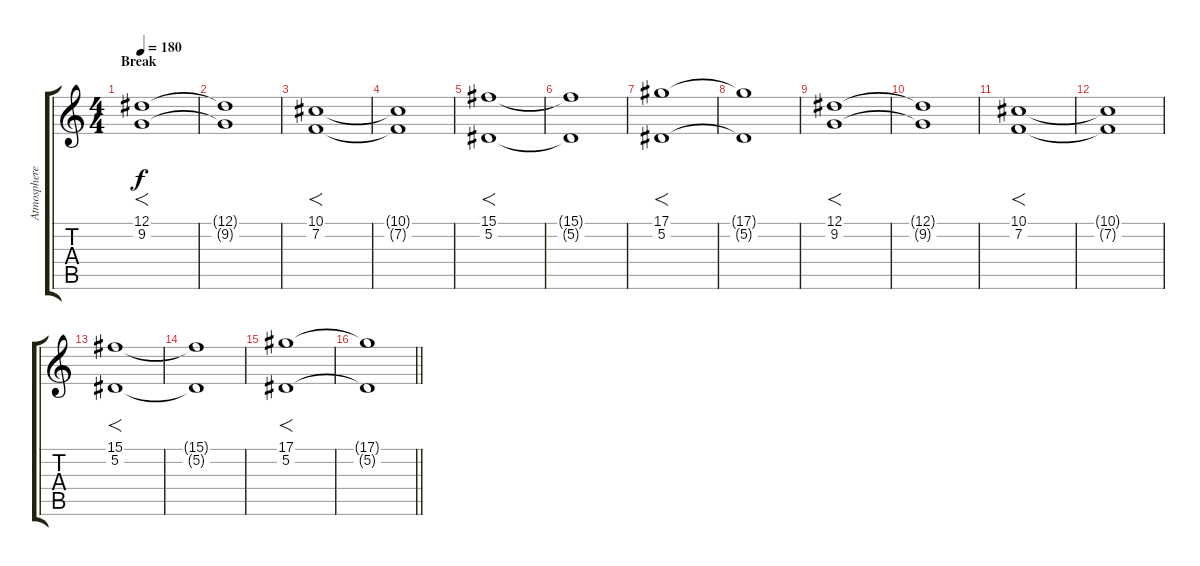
\track ("Atmosphere" "Atmosphere") {instrument pad5bowed}
\staff {score tabs}
\tuning (Eb4 Bb3 Gb3 Db3 Ab2 Db2) {hide}
\ts (4 4)
\section ("" "Break")
\tempo 180
\clef g2
\ks c
(12.1 9.2).1{f dy f} |
(12.1{t} 9.2{t}).1 |
(10.1 7.2).1{f} |
(10.1{t} 7.2{t}).1 |
(15.1 5.2).1{f} |
(15.1{t} 5.2{t}).1 |
(17.1 5.2).1{f} |
(17.1{t} 5.2{t}).1 |
(12.1 9.2).1{f} |
(12.1{t} 9.2{t}).1 |
(10.1 7.2).1{f} |
(10.1{t} 7.2{t}).1 |
(15.1 5.2).1{f} |
(15.1{t} 5.2{t}).1 |
(17.1 5.2).1{f} |
\barLineRight lightlight
(17.1{t} 5.2{t}).1
